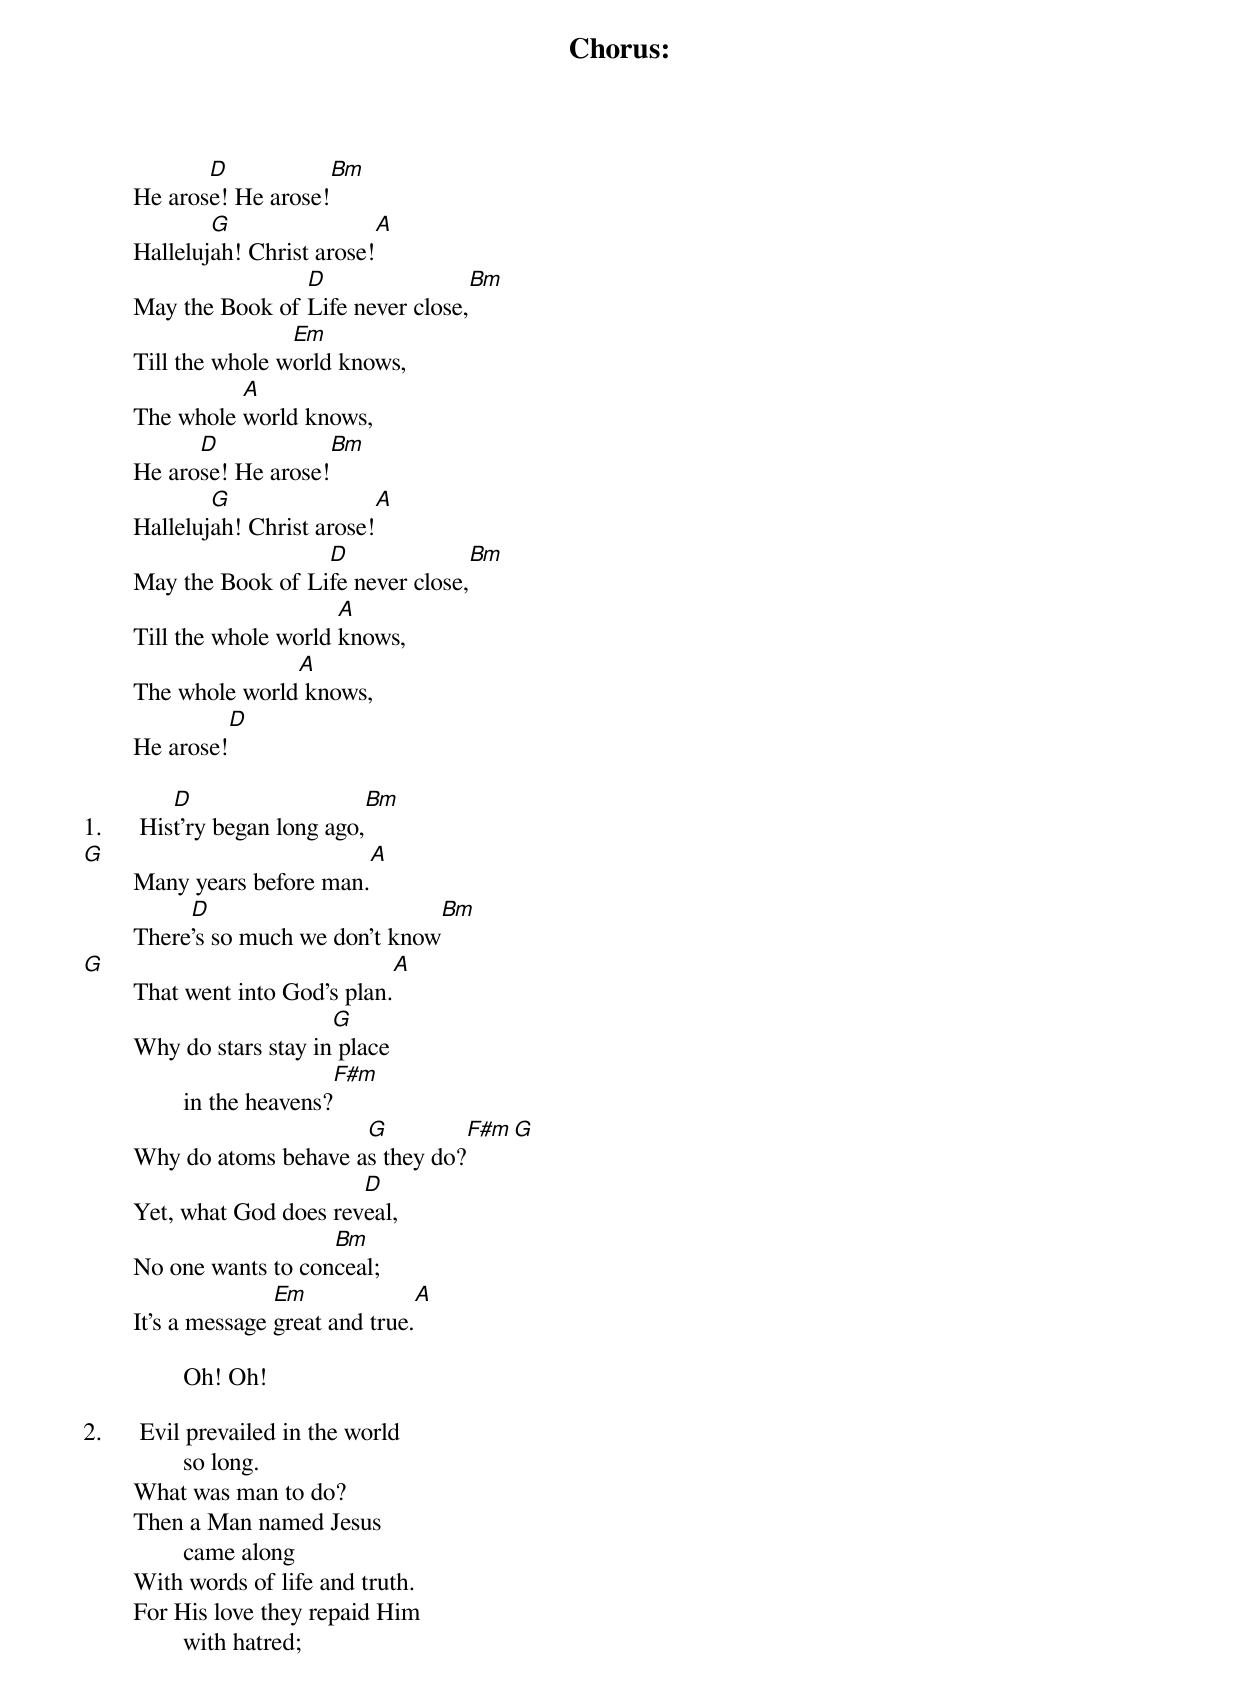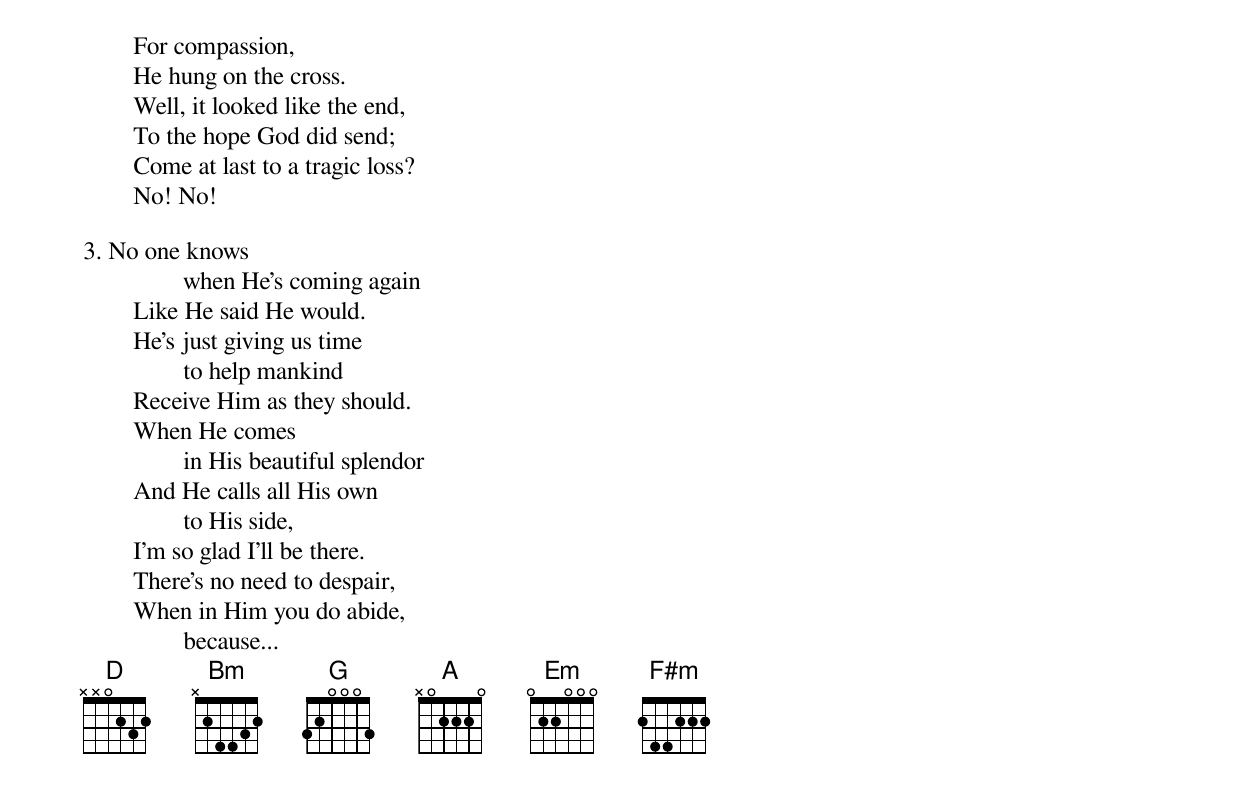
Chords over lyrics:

Chorus:
               D                Bm
	He arose! He arose!
                G                         A
	Hallelujah! Christ arose!
                        D                                    Bm
	May the Book of Life never close,
                        Em
	Till the whole world knows,
                  A
	The whole world knows,
              D                 Bm
	He arose! He arose!
                G                         A
	Hallelujah! Christ arose!
                          D                                   Bm
	May the Book of Life never close,
	                     A
	Till the whole world knows,
	               A
	The whole world knows,
	          D
	He arose!

	   D                        Bm
1.	Hist’ry began long ago,
G                                            A
	Many years before man.
	     D                          Bm
	There’s so much we don’t know
G                                                A
	That went into God’s plan.
	                    G
	Why do stars stay in place
		               F#m
		in the heavens?
	                     G             F#m                  G
	Why do atoms behave as they do?
	                      D
	Yet, what God does reveal,
	                   Bm
	No one wants to conceal;
	               Em                               A
	It’s a message great and true.

		Oh! Oh!

2.	Evil prevailed in the world
		so long.
	What was man to do?
	Then a Man named Jesus
		came along
	With words of life and truth.
	For His love they repaid Him
		with hatred;
	For compassion,
	He hung on the cross.
	Well, it looked like the end,
	To the hope God did send;
	Come at last to a tragic loss?
	No! No!

3. No one knows
		when He’s coming again
	Like He said He would.
	He’s just giving us time
		to help mankind
	Receive Him as they should.
	When He comes
		in His beautiful splendor
	And He calls all His own
		to His side,
	I’m so glad I’ll be there.
	There’s no need to despair,
	When in Him you do abide,
		because...
